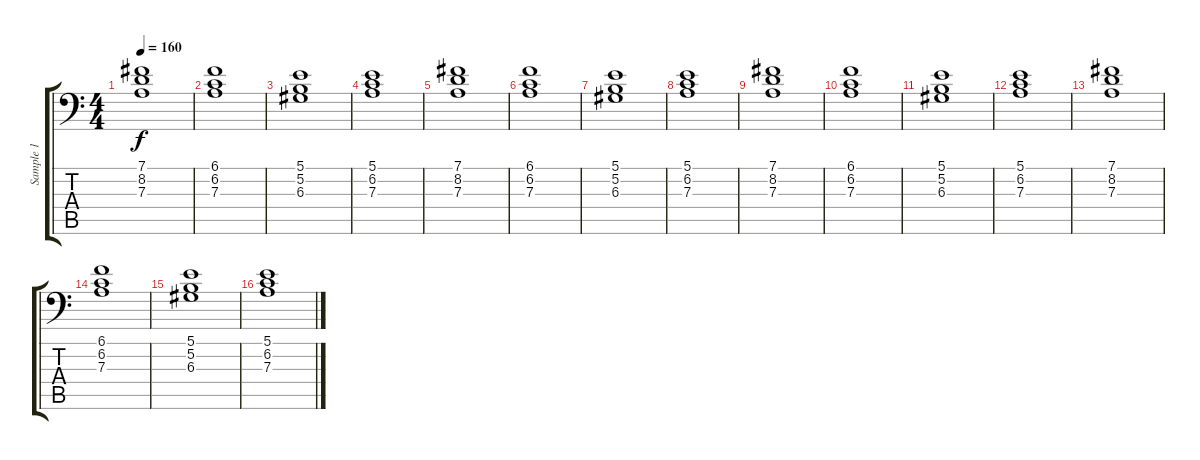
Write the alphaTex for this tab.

\track ("Sample 1" "Sample 1") {instrument choiraahs}
\staff {score tabs}
\tuning (B3 Gb3 D3 A2 E2 A1) {hide}
\ts (4 4)
\tempo 160
\clef f4
\ks c
(7.1 8.2 7.3).1{dy f} |
(6.1 6.2 7.3).1 |
(5.1 5.2 6.3).1 |
(5.1 6.2 7.3).1 |
(7.1 8.2 7.3).1 |
(6.1 6.2 7.3).1 |
(5.1 5.2 6.3).1 |
(5.1 6.2 7.3).1 |
(7.1 8.2 7.3).1 |
(6.1 6.2 7.3).1 |
(5.1 5.2 6.3).1 |
(5.1 6.2 7.3).1 |
(7.1 8.2 7.3).1 |
(6.1 6.2 7.3).1 |
(5.1 5.2 6.3).1 |
(5.1 6.2 7.3).1
